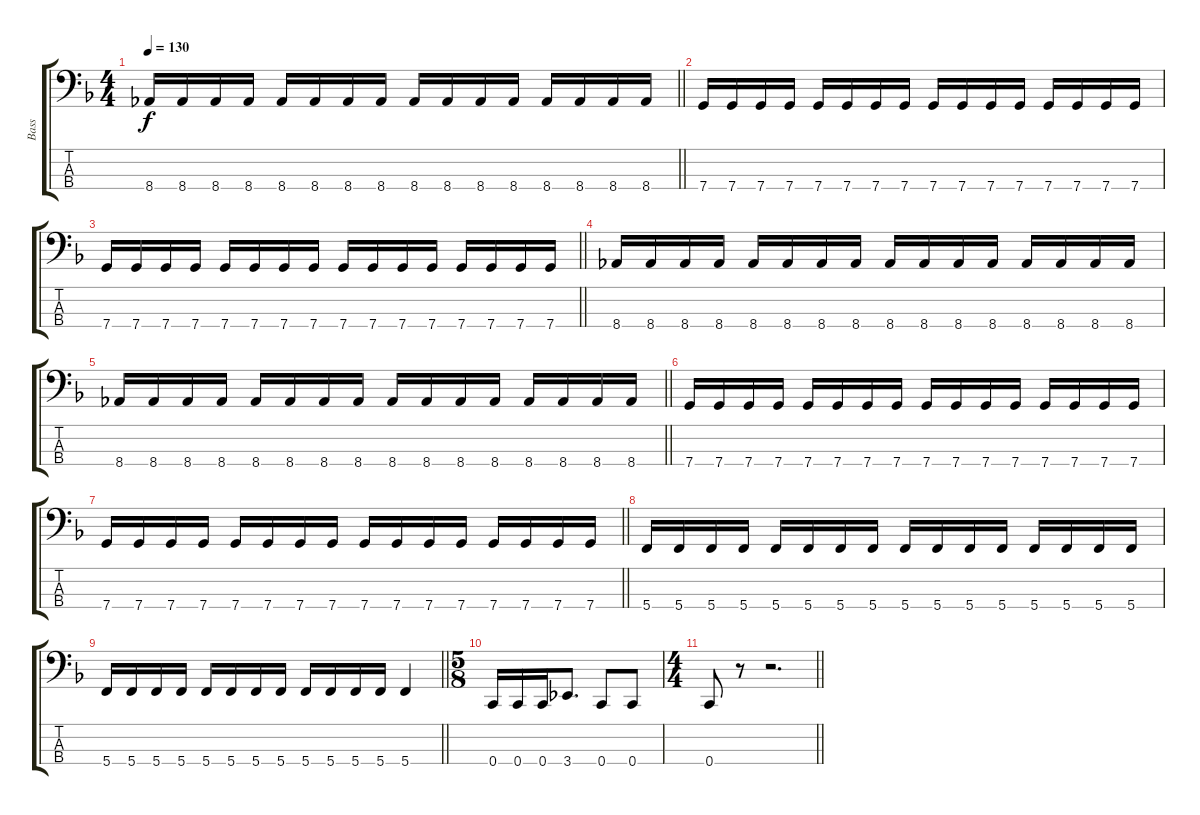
\track ("Bass" "Bass") {instrument electricbasspick}
\staff {score tabs}
\tuning (F2 C2 G1 C1) {hide}
\ts (4 4)
\tempo 130
\clef f4
\barLineRight lightlight
\ks f
8.4.16{dy f} 8.4.16 8.4.16 8.4.16 8.4.16 8.4.16 8.4.16 8.4.16 8.4.16 8.4.16 8.4.16 8.4.16 8.4.16 8.4.16 8.4.16 8.4.16 |
7.4.16 7.4.16 7.4.16 7.4.16 7.4.16 7.4.16 7.4.16 7.4.16 7.4.16 7.4.16 7.4.16 7.4.16 7.4.16 7.4.16 7.4.16 7.4.16 |
\barLineRight lightlight
7.4.16 7.4.16 7.4.16 7.4.16 7.4.16 7.4.16 7.4.16 7.4.16 7.4.16 7.4.16 7.4.16 7.4.16 7.4.16 7.4.16 7.4.16 7.4.16 |
8.4.16 8.4.16 8.4.16 8.4.16 8.4.16 8.4.16 8.4.16 8.4.16 8.4.16 8.4.16 8.4.16 8.4.16 8.4.16 8.4.16 8.4.16 8.4.16 |
\barLineRight lightlight
8.4.16 8.4.16 8.4.16 8.4.16 8.4.16 8.4.16 8.4.16 8.4.16 8.4.16 8.4.16 8.4.16 8.4.16 8.4.16 8.4.16 8.4.16 8.4.16 |
7.4.16 7.4.16 7.4.16 7.4.16 7.4.16 7.4.16 7.4.16 7.4.16 7.4.16 7.4.16 7.4.16 7.4.16 7.4.16 7.4.16 7.4.16 7.4.16 |
\barLineRight lightlight
7.4.16 7.4.16 7.4.16 7.4.16 7.4.16 7.4.16 7.4.16 7.4.16 7.4.16 7.4.16 7.4.16 7.4.16 7.4.16 7.4.16 7.4.16 7.4.16 |
5.4.16 5.4.16 5.4.16 5.4.16 5.4.16 5.4.16 5.4.16 5.4.16 5.4.16 5.4.16 5.4.16 5.4.16 5.4.16 5.4.16 5.4.16 5.4.16 |
\barLineRight lightlight
5.4.16 5.4.16 5.4.16 5.4.16 5.4.16 5.4.16 5.4.16 5.4.16 5.4.16 5.4.16 5.4.16 5.4.16 5.4.4 |
\ts (5 8)
0.4.16 0.4.16 0.4.16 3.4.8{d} 0.4.8 0.4.8 |
\ts (4 4)
\barLineRight lightlight
0.4.8 r.8 r.2{d}
